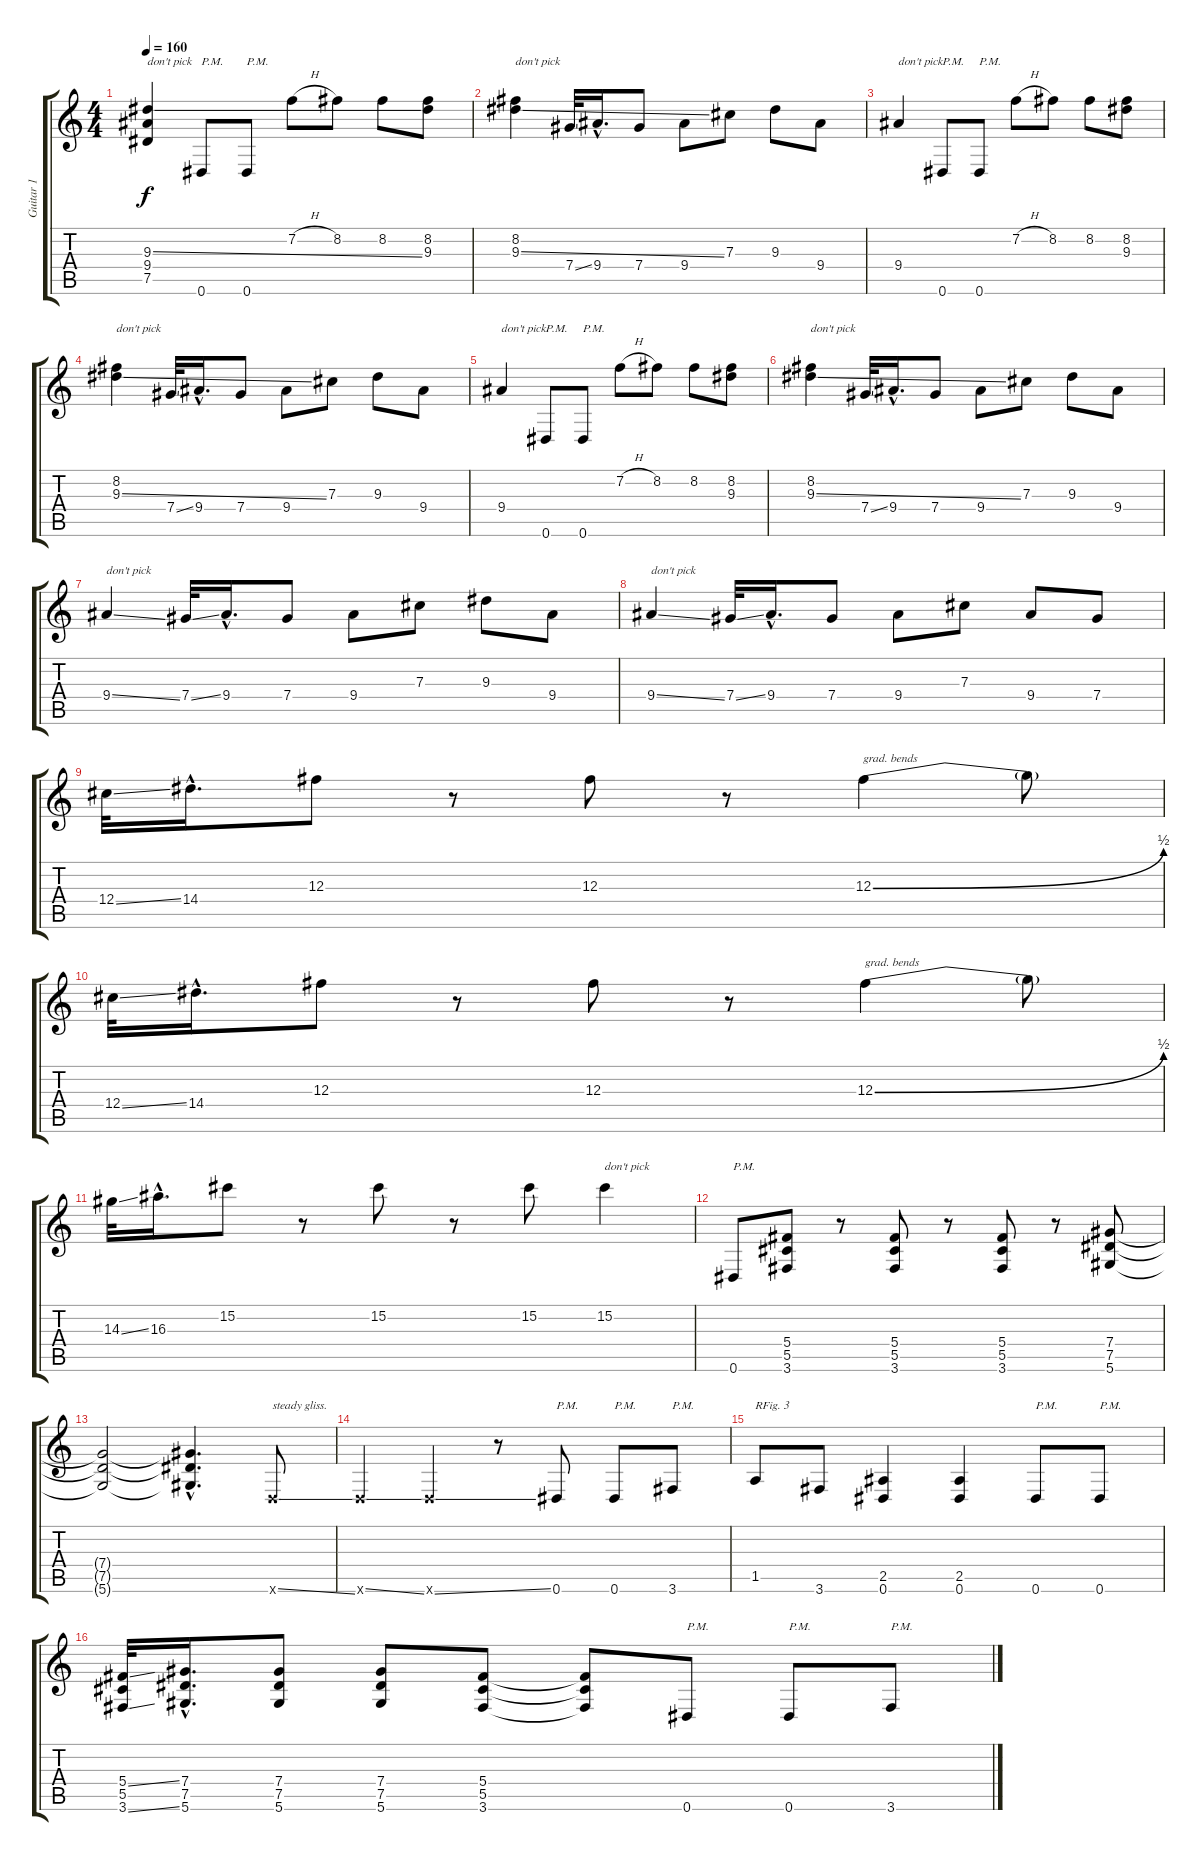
\track ("Guitar 1" "Guitar 1") {instrument distortionguitar}
\staff {score tabs}
\tuning (Eb4 Bb3 Gb3 Db3 Ab2 Eb2) {hide}
\ts (4 4)
\tempo 160
\clef g2
\ks c
(9.3{ss} 9.4 7.5).4{txt "don't pick" dy f} 0.6.8{txt "P.M."} 0.6.8{txt "P.M."} 7.2{h}.8 8.2.8 8.2.8 (8.2 9.3).8 |
(8.2 9.3{ss}).4{txt "don't pick"} 7.4{ss}.32 9.4{hac}.16{d} 7.4.8 9.4.8 7.3.8 9.3.8 9.4.8 |
9.4.4{txt "don't pick"} 0.6.8{txt "P.M."} 0.6.8{txt "P.M."} 7.2{h}.8 8.2.8 8.2.8 (8.2 9.3).8 |
(8.2 9.3{ss}).4{txt "don't pick"} 7.4{ss}.32 9.4{hac}.16{d} 7.4.8 9.4.8 7.3.8 9.3.8 9.4.8 |
9.4.4{txt "don't pick"} 0.6.8{txt "P.M."} 0.6.8{txt "P.M."} 7.2{h}.8 8.2.8 8.2.8 (8.2 9.3).8 |
(8.2 9.3{ss}).4{txt "don't pick"} 7.4{ss}.32 9.4{hac}.16{d} 7.4.8 9.4.8 7.3.8 9.3.8 9.4.8 |
9.4{ss}.4{txt "don't pick"} 7.4{ss}.32 9.4{hac}.16{d} 7.4.8 9.4.8 7.3.8 9.3.8 9.4.8 |
9.4{ss}.4{txt "don't pick"} 7.4{ss}.32 9.4{hac}.16{d} 7.4.8 9.4.8 7.3.8 9.4.8 7.4.8 |
12.4{ss}.32 14.4{hac}.16{d} 12.3.8 r.8 12.3.8 r.8 12.3{be (bend 0 0 60 2)}.4{txt "grad. bends"} 12.3{t}.8 |
12.4{ss}.32 14.4{hac}.16{d} 12.3.8 r.8 12.3.8 r.8 12.3{be (bend 0 0 60 2)}.4{txt "grad. bends"} 12.3{t}.8 |
14.3{ss}.32 16.3{hac}.16{d} 15.2.8 r.8 15.2.8 r.8 15.2.8 15.2.4{txt "don't pick"} |
0.6.8{txt "P.M."} (5.4 5.5 3.6).8 r.8 (5.4 5.5 3.6).8 r.8 (5.4 5.5 3.6).8 r.8 (7.4 7.5 5.6).8 |
(7.4{t} 7.5{t} 5.6{t}).2 (7.4{hac t} 7.5{hac t} 5.6{hac t}).4{d} -1.6{ss x}.8{txt "steady gliss."} |
-1.6{ss x}.4 -1.6{ss x}.4 r.8 0.6.8{txt "P.M."} 0.6.8{txt "P.M."} 3.6.8{txt "P.M."} |
1.5.8{txt "RFig. 3"} 3.6.8 (2.5 0.6).4 (2.5 0.6).4 0.6.8{txt "P.M."} 0.6.8{txt "P.M."} |
(5.4{ss} 5.5 3.6{ss}).32 (7.4{hac} 7.5{hac} 5.6{hac}).16{d} (7.4 7.5 5.6).8 (7.4 7.5 5.6).8 (5.4 5.5 3.6).8 (5.4{t} 5.5{t} 3.6{t}).8 0.6.8{txt "P.M."} 0.6.8{txt "P.M."} 3.6.8{txt "P.M."}
